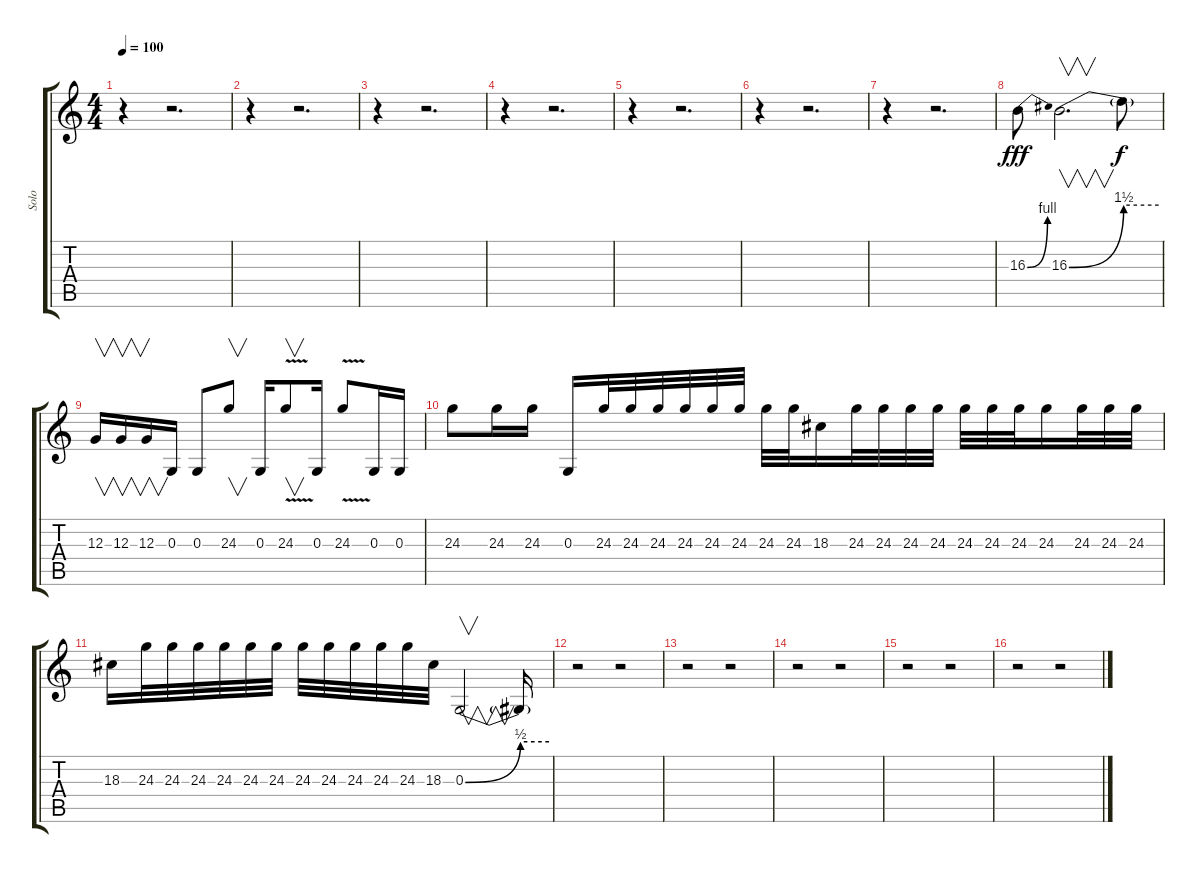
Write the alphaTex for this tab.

\track ("Solo" "Solo") {solo instrument lead2sawtooth}
\staff {score tabs}
\tuning (E4 B3 G3 D3 A2 E2) {hide}
\ts (4 4)
\tempo 100
\clef g2
\ks c
r.4{dy fff} r.2{d} |
r.4 r.2{d} |
r.4 r.2{d} |
r.4 r.2{d} |
r.4 r.2{d} |
r.4 r.2{d} |
r.4 r.2{d} |
16.3{be (bend 0 0 60 4)}.8 16.3{be (bend 0 0 60 6)}.2{v d} 16.3{be (hold 0 6 60 6) t}.8{dy f} |
12.3.16{v} 12.3.16{v} 12.3.16{v} 0.3.16 0.3.8 24.3.8{v} 0.3.16 24.3{v}.8{v} 0.3.16 24.3{v}.8 0.3.16 0.3.16 |
24.3.8 24.3.16 24.3.16 0.3.16 24.3.32 24.3.32 24.3.32 24.3.32 24.3.32 24.3.32 24.3.32 24.3.32 18.3.16 24.3.32 24.3.32 24.3.32 24.3.32 24.3.32 24.3.32 24.3.32 24.3.16 24.3.32 24.3.32 24.3.32 |
18.3.16 24.3.32 24.3.32 24.3.32 24.3.32 24.3.32 24.3.32 24.3.32 24.3.32 24.3.32 24.3.32 24.3.32 18.3.32 0.3{be (bend 0 0 60 2)}.2{v} 0.3{be (hold 0 2 60 2) t}.16 |
r.2 r.2 |
r.2 r.2 |
r.2 r.2 |
r.2 r.2 |
r.2 r.2
